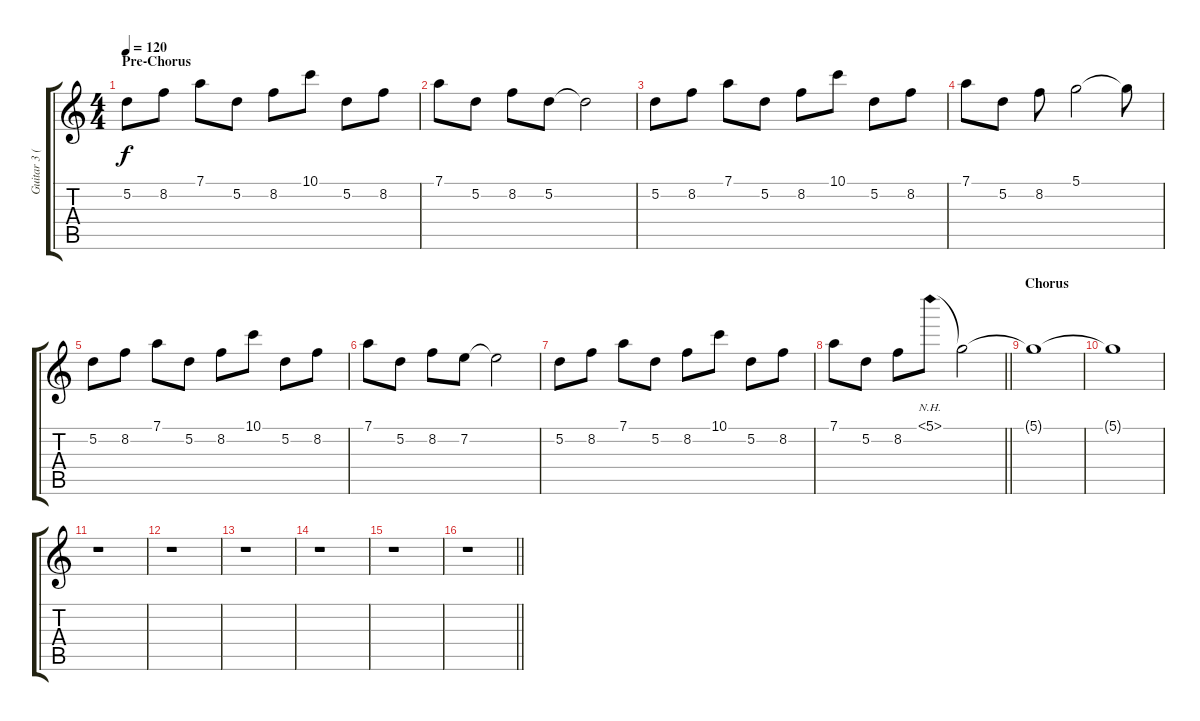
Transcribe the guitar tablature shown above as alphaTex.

\track ("Guitar 3 (Lead Centre 2)" "Guitar 3 (") {instrument distortionguitar}
\staff {score tabs}
\tuning (D4 A3 F3 C3 G2 D2) {hide}
\ts (4 4)
\section ("" "Pre-Chorus")
\tempo 120
\clef g2
\ks c
5.2.8{dy f} 8.2.8 7.1.8 5.2.8 8.2.8 10.1.8 5.2.8 8.2.8 |
7.1.8 5.2.8 8.2.8 5.2.8 5.2{t}.2 |
5.2.8 8.2.8 7.1.8 5.2.8 8.2.8 10.1.8 5.2.8 8.2.8 |
7.1.8 5.2.8 8.2.8 5.1.2 5.1{t}.8 |
5.2.8 8.2.8 7.1.8 5.2.8 8.2.8 10.1.8 5.2.8 8.2.8 |
7.1.8 5.2.8 8.2.8 7.2.8 7.2{t}.2 |
5.2.8 8.2.8 7.1.8 5.2.8 8.2.8 10.1.8 5.2.8 8.2.8 |
\barLineRight lightlight
7.1.8 5.2.8 8.2.8 5.1{nh}.8 5.1{t}.2 |
\section ("" "Chorus")
5.1{t}.1{volume 0} |
5.1{t}.1 |
r.1{volume 13} |
r.1 |
r.1 |
r.1 |
r.1 |
\barLineRight lightlight
r.1
